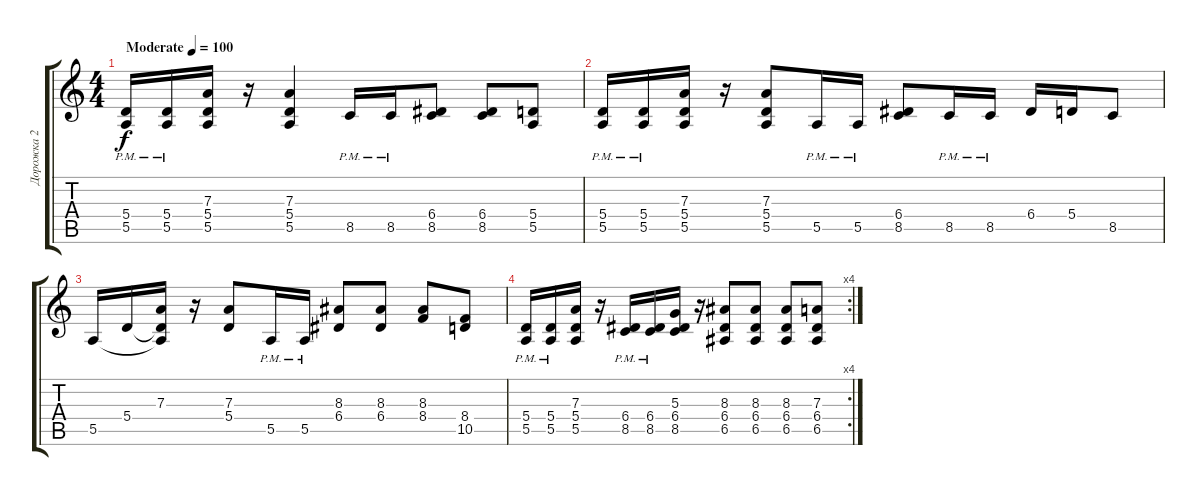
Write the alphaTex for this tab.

\track ("Дорожка 2" "Дорожка 2") {instrument overdrivenguitar}
\staff {score tabs}
\tuning (B3 Gb3 D3 A2 E2 B1) {hide}
\ts (4 4)
\tempo (100 "Moderate")
\clef g2
\ks c
(5.4{pm} 5.5{pm}).16{dy f instrument overdrivenguitar} (5.4{pm} 5.5{pm}).16 (7.3 5.4 5.5).16 r.16 (7.3 5.4 5.5).4 8.5{pm}.16 8.5{pm}.16 (6.4 8.5).8 (6.4 8.5).8 (5.4 5.5).8 |
(5.4{pm} 5.5{pm}).16 (5.4{pm} 5.5{pm}).16 (7.3 5.4 5.5).16 r.16 (7.3 5.4 5.5).8 5.5{pm}.16 5.5{pm}.16 (6.4 8.5).8 8.5{pm}.16 8.5{pm}.16 6.4.16 5.4.16 8.5.8 |
5.5.16 5.4.16 (7.3 5.4{t} 5.5{t}).16 r.16 (7.3 5.4).8 5.5{pm}.16 5.5{pm}.16 (8.3 6.4).8 (8.3 6.4).8 (8.3 8.4).8 (8.4 10.5).8 |
\rc 4
(5.4{pm} 5.5{pm}).16 (5.4{pm} 5.5{pm}).16 (7.3 5.4 5.5).16 r.16 (6.4{pm} 8.5{pm}).16 (6.4{pm} 8.5{pm}).16 (5.3 6.4 8.5).16 r.16 (8.3 6.4 6.5).8 (8.3 6.4 6.5).8 (8.3 6.4 6.5).8 (7.3 6.4 6.5).8
